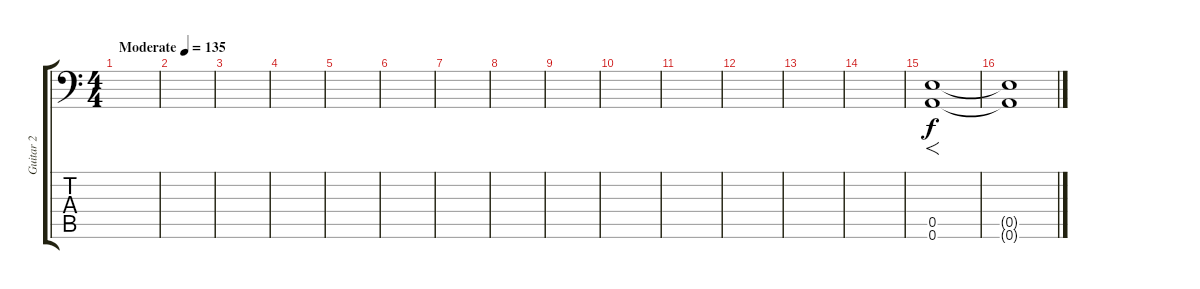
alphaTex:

\track ("Guitar 2" "Guitar 2") {instrument distortionguitar}
\staff {score tabs}
\tuning (B3 Gb3 D3 A2 E2 A1) {hide}
\ts (4 4)
\tempo (135 "Moderate")
\clef f4
\ks c
|
|
|
|
|
|
|
|
|
|
|
|
|
|
(0.5 0.6).1{f} |
(0.5{t} 0.6{t}).1
